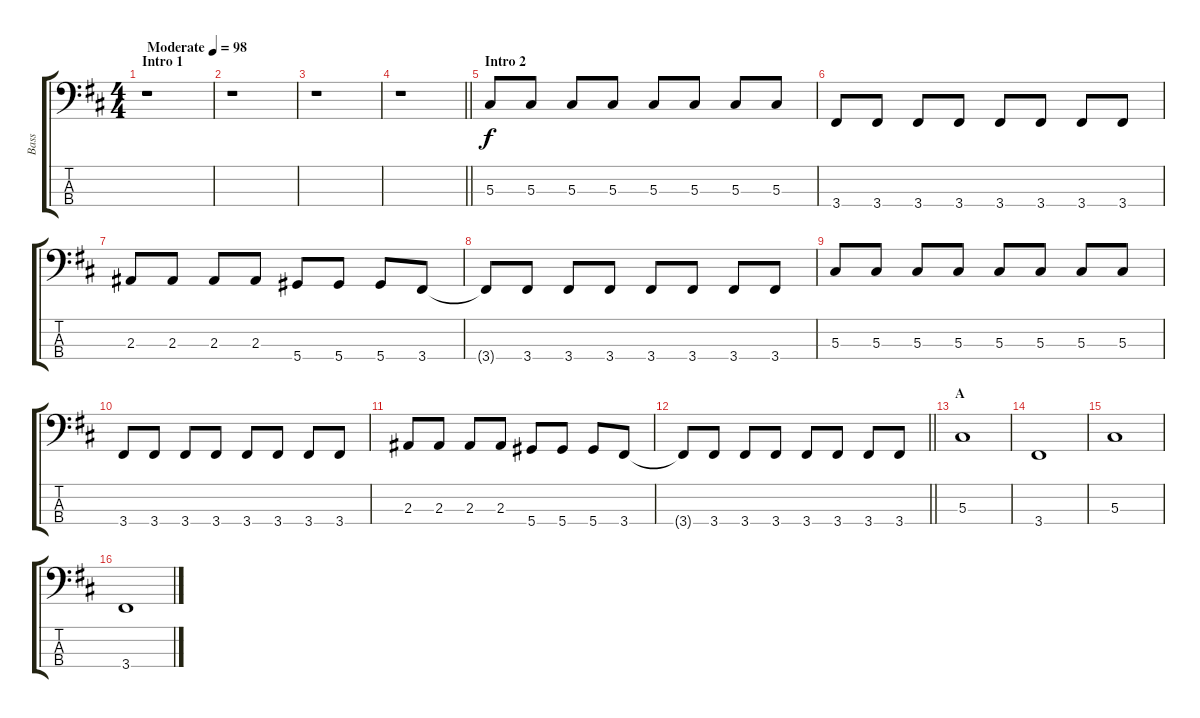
\track ("Bass" "Bass") {instrument electricbasspick}
\staff {score tabs}
\tuning (Gb2 Db2 Ab1 Eb1) {hide}
\ts (4 4)
\section ("" "Intro 1")
\tempo (98 "Moderate")
\clef f4
\ks d
r.1{dy f instrument electricbasspick} |
r.1 |
r.1 |
\barLineRight lightlight
r.1 |
\section ("" "Intro 2")
5.3.8 5.3.8 5.3.8 5.3.8 5.3.8 5.3.8 5.3.8 5.3.8 |
3.4.8 3.4.8 3.4.8 3.4.8 3.4.8 3.4.8 3.4.8 3.4.8 |
2.3.8 2.3.8 2.3.8 2.3.8 5.4.8 5.4.8 5.4.8 3.4.8 |
3.4{t}.8 3.4.8 3.4.8 3.4.8 3.4.8 3.4.8 3.4.8 3.4.8 |
5.3.8 5.3.8 5.3.8 5.3.8 5.3.8 5.3.8 5.3.8 5.3.8 |
3.4.8 3.4.8 3.4.8 3.4.8 3.4.8 3.4.8 3.4.8 3.4.8 |
2.3.8 2.3.8 2.3.8 2.3.8 5.4.8 5.4.8 5.4.8 3.4.8 |
\barLineRight lightlight
3.4{t}.8 3.4.8 3.4.8 3.4.8 3.4.8 3.4.8 3.4.8 3.4.8 |
\section ("" "A")
5.3.1 |
3.4.1 |
5.3.1 |
3.4.1
